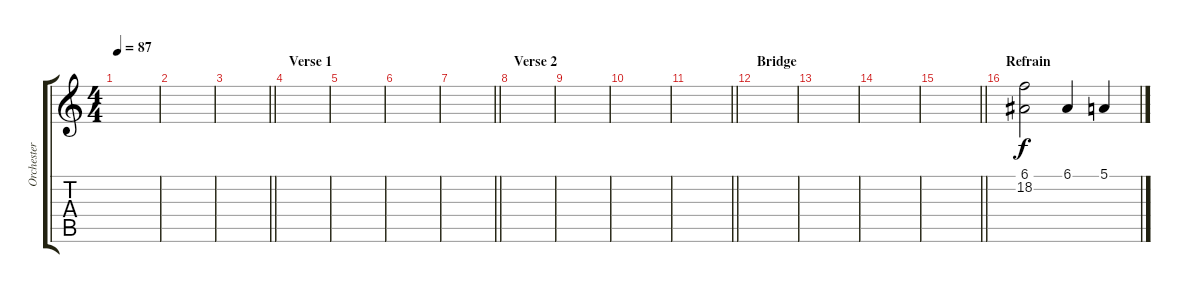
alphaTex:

\track ("Orchester" "Orchester") {instrument orchestrahit}
\staff {score tabs}
\tuning (E4 B3 G3 D3 A2 E2) {hide}
\ts (4 4)
\tempo 87
\clef g2
\ks c
|
|
\barLineRight lightlight
|
\section ("" "Verse 1")
|
|
|
\barLineRight lightlight
|
\section ("" "Verse 2")
|
|
|
\barLineRight lightlight
|
\section ("" "Bridge")
|
|
|
\barLineRight lightlight
|
\section ("" "Refrain")
(6.1 18.2).2{volume 16} 6.1.4 5.1.4
